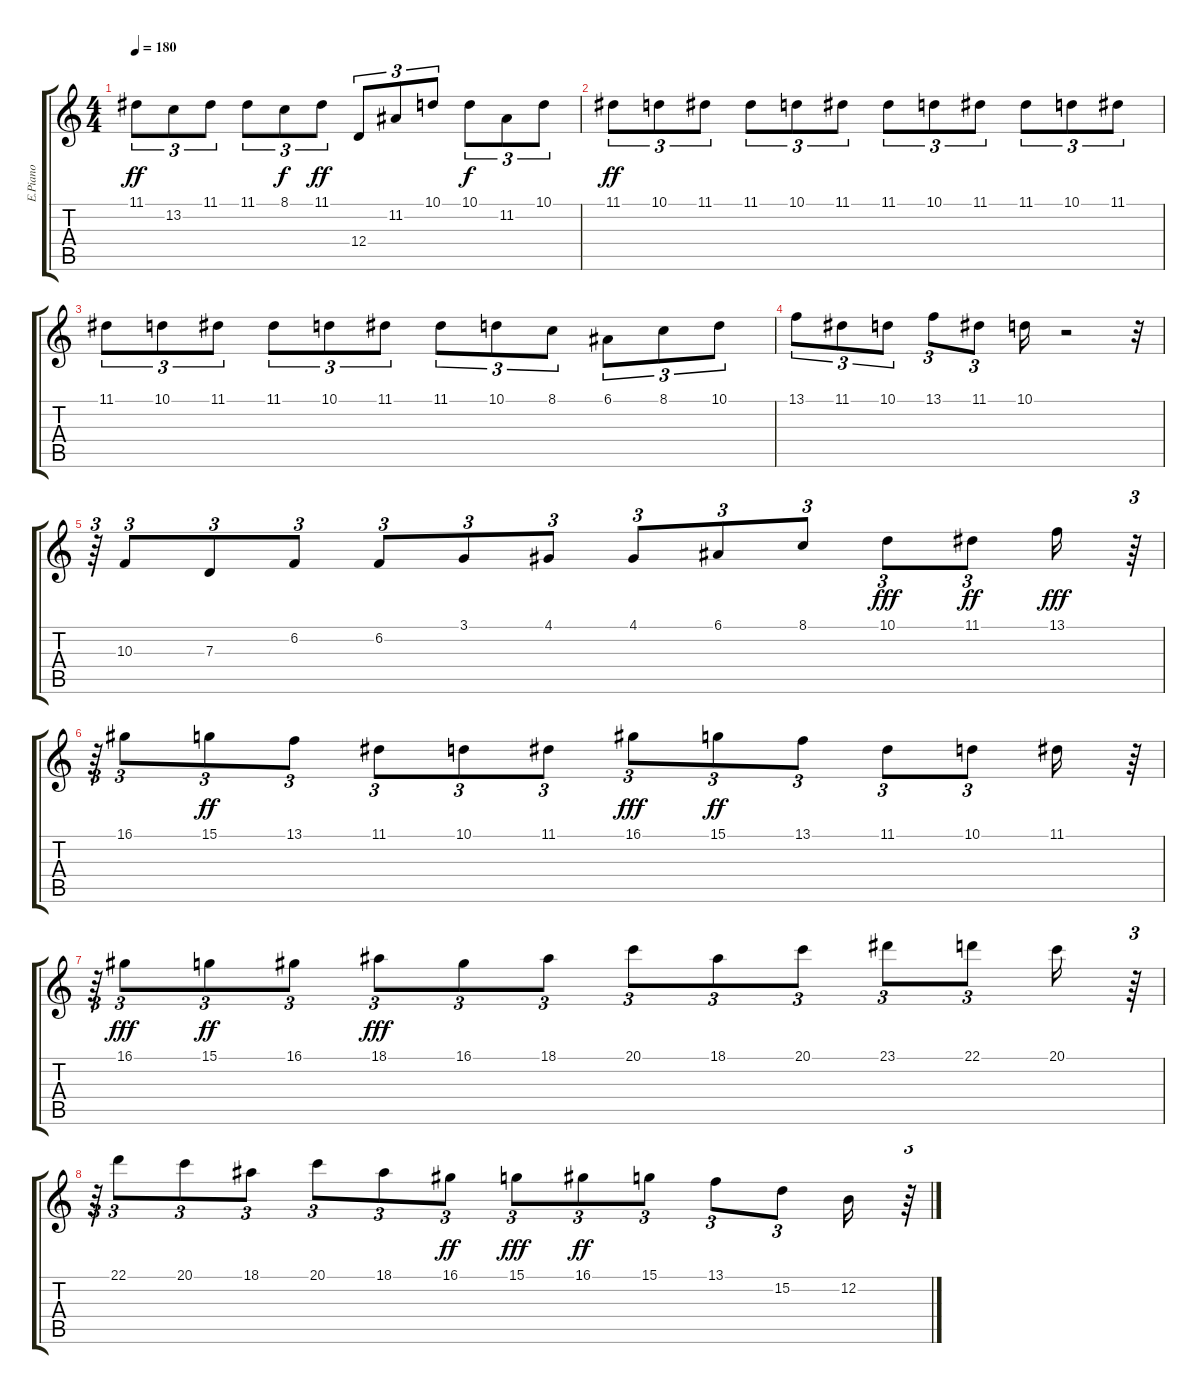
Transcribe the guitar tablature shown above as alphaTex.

\track ("E.Piano" "E.Piano") {instrument electricpiano2}
\staff {score tabs}
\tuning (E4 B3 G3 D3 A2 E2) {hide}
\ts (4 4)
\tempo 180
\clef g2
\ks c
11.1.8{tu (3 2) dy ff} 13.2.8{tu (3 2)} 11.1.8{tu (3 2)} 11.1.8{tu (3 2)} 8.1.8{tu (3 2) dy f} 11.1.8{tu (3 2) dy ff} 12.4.8{tu (3 2)} 11.2.8{tu (3 2)} 10.1.8{tu (3 2)} 10.1.8{tu (3 2) dy f} 11.2.8{tu (3 2)} 10.1.8{tu (3 2)} |
11.1.8{tu (3 2) dy ff} 10.1.8{tu (3 2)} 11.1.8{tu (3 2)} 11.1.8{tu (3 2)} 10.1.8{tu (3 2)} 11.1.8{tu (3 2)} 11.1.8{tu (3 2)} 10.1.8{tu (3 2)} 11.1.8{tu (3 2)} 11.1.8{tu (3 2)} 10.1.8{tu (3 2)} 11.1.8{tu (3 2)} |
11.1.8{tu (3 2)} 10.1.8{tu (3 2)} 11.1.8{tu (3 2)} 11.1.8{tu (3 2)} 10.1.8{tu (3 2)} 11.1.8{tu (3 2)} 11.1.8{tu (3 2)} 10.1.8{tu (3 2)} 8.1.8{tu (3 2)} 6.1.8{tu (3 2)} 8.1.8{tu (3 2)} 10.1.8{tu (3 2)} |
13.1.8{tu (3 2)} 11.1.8{tu (3 2)} 10.1.8{tu (3 2)} 13.1.8{tu (3 2)} 11.1.8{tu (3 2)} 10.1.16 r.2 r.32{tu (3 2)} |
r.64{tu (3 2)} 10.3.8{tu (3 2)} 7.3.8{tu (3 2)} 6.2.8{tu (3 2)} 6.2.8{tu (3 2)} 3.1.8{tu (3 2)} 4.1.8{tu (3 2)} 4.1.8{tu (3 2)} 6.1.8{tu (3 2)} 8.1.8{tu (3 2)} 10.1.8{tu (3 2) dy fff} 11.1.8{tu (3 2) dy ff} 13.1.16{dy fff} r.64{tu (3 2)} |
r.64{tu (3 2)} 16.1.8{tu (3 2)} 15.1.8{tu (3 2) dy ff} 13.1.8{tu (3 2)} 11.1.8{tu (3 2)} 10.1.8{tu (3 2)} 11.1.8{tu (3 2)} 16.1.8{tu (3 2) dy fff} 15.1.8{tu (3 2) dy ff} 13.1.8{tu (3 2)} 11.1.8{tu (3 2)} 10.1.8{tu (3 2)} 11.1.16 r.64{tu (3 2)} |
r.64{tu (3 2)} 16.1.8{tu (3 2) dy fff} 15.1.8{tu (3 2) dy ff} 16.1.8{tu (3 2)} 18.1.8{tu (3 2) dy fff} 16.1.8{tu (3 2)} 18.1.8{tu (3 2)} 20.1.8{tu (3 2)} 18.1.8{tu (3 2)} 20.1.8{tu (3 2)} 23.1.8{tu (3 2)} 22.1.8{tu (3 2)} 20.1.16 r.64{tu (3 2)} |
r.64{tu (3 2)} 22.1.8{tu (3 2)} 20.1.8{tu (3 2)} 18.1.8{tu (3 2)} 20.1.8{tu (3 2)} 18.1.8{tu (3 2)} 16.1.8{tu (3 2) dy ff} 15.1.8{tu (3 2) dy fff} 16.1.8{tu (3 2) dy ff} 15.1.8{tu (3 2)} 13.1.8{tu (3 2)} 15.2.8{tu (3 2)} 12.2.16 r.64{tu (3 2)}
